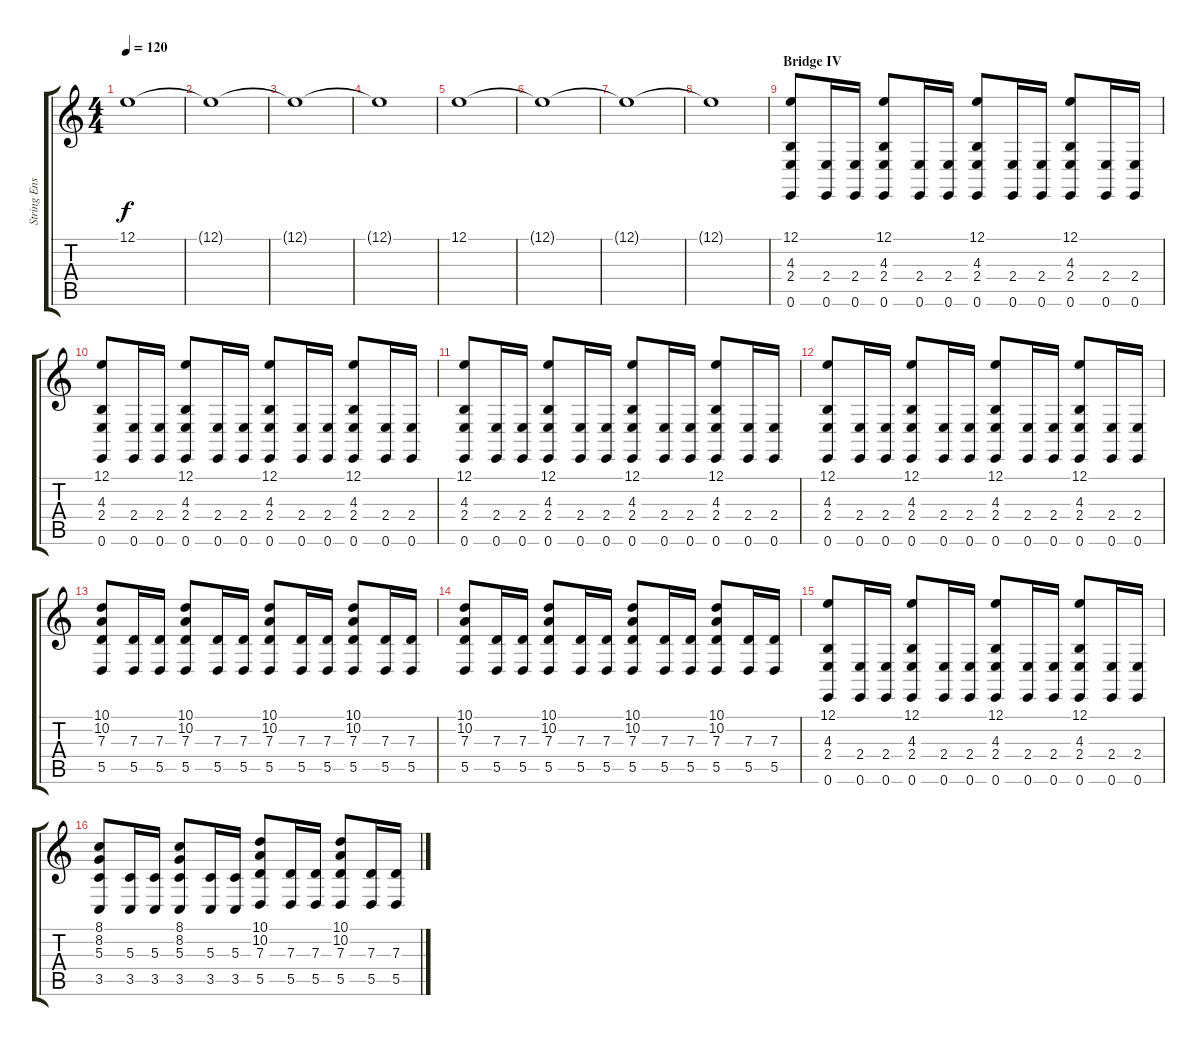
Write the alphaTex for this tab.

\track ("String Ensemble 2" "String Ens") {instrument stringensemble1}
\staff {score tabs}
\tuning (E4 B3 G3 D3 A2 E2) {hide}
\ts (4 4)
\tempo 120
\clef g2
\ks c
12.1.1{dy f} |
12.1{t}.1 |
12.1{t}.1 |
12.1{t}.1 |
12.1.1 |
12.1{t}.1 |
12.1{t}.1 |
12.1{t}.1 |
\section ("" "Bridge IV")
(12.1 4.3 2.4 0.6).8{volume 8 instrument stringensemble1} (2.4 0.6).16 (2.4 0.6).16 (12.1 4.3 2.4 0.6).8 (2.4 0.6).16 (2.4 0.6).16 (12.1 4.3 2.4 0.6).8 (2.4 0.6).16 (2.4 0.6).16 (12.1 4.3 2.4 0.6).8 (2.4 0.6).16 (2.4 0.6).16 |
(12.1 4.3 2.4 0.6).8{volume 8 instrument stringensemble1} (2.4 0.6).16 (2.4 0.6).16 (12.1 4.3 2.4 0.6).8 (2.4 0.6).16 (2.4 0.6).16 (12.1 4.3 2.4 0.6).8 (2.4 0.6).16 (2.4 0.6).16 (12.1 4.3 2.4 0.6).8 (2.4 0.6).16 (2.4 0.6).16 |
(12.1 4.3 2.4 0.6).8{volume 8 instrument stringensemble1} (2.4 0.6).16 (2.4 0.6).16 (12.1 4.3 2.4 0.6).8 (2.4 0.6).16 (2.4 0.6).16 (12.1 4.3 2.4 0.6).8 (2.4 0.6).16 (2.4 0.6).16 (12.1 4.3 2.4 0.6).8 (2.4 0.6).16 (2.4 0.6).16 |
(12.1 4.3 2.4 0.6).8{volume 8 instrument stringensemble1} (2.4 0.6).16 (2.4 0.6).16 (12.1 4.3 2.4 0.6).8 (2.4 0.6).16 (2.4 0.6).16 (12.1 4.3 2.4 0.6).8 (2.4 0.6).16 (2.4 0.6).16 (12.1 4.3 2.4 0.6).8 (2.4 0.6).16 (2.4 0.6).16 |
(10.1 10.2 7.3 5.5).8 (7.3 5.5).16 (7.3 5.5).16 (10.1 10.2 7.3 5.5).8 (7.3 5.5).16 (7.3 5.5).16 (10.1 10.2 7.3 5.5).8 (7.3 5.5).16 (7.3 5.5).16 (10.1 10.2 7.3 5.5).8 (7.3 5.5).16 (7.3 5.5).16 |
(10.1 10.2 7.3 5.5).8 (7.3 5.5).16 (7.3 5.5).16 (10.1 10.2 7.3 5.5).8 (7.3 5.5).16 (7.3 5.5).16 (10.1 10.2 7.3 5.5).8 (7.3 5.5).16 (7.3 5.5).16 (10.1 10.2 7.3 5.5).8 (7.3 5.5).16 (7.3 5.5).16 |
(12.1 4.3 2.4 0.6).8 (2.4 0.6).16 (2.4 0.6).16 (12.1 4.3 2.4 0.6).8 (2.4 0.6).16 (2.4 0.6).16 (12.1 4.3 2.4 0.6).8 (2.4 0.6).16 (2.4 0.6).16 (12.1 4.3 2.4 0.6).8 (2.4 0.6).16 (2.4 0.6).16 |
(8.1 8.2 5.3 3.5).8 (5.3 3.5).16 (5.3 3.5).16 (8.1 8.2 5.3 3.5).8 (5.3 3.5).16 (5.3 3.5).16 (10.1 10.2 7.3 5.5).8 (7.3 5.5).16 (7.3 5.5).16 (10.1 10.2 7.3 5.5).8 (7.3 5.5).16 (7.3 5.5).16
